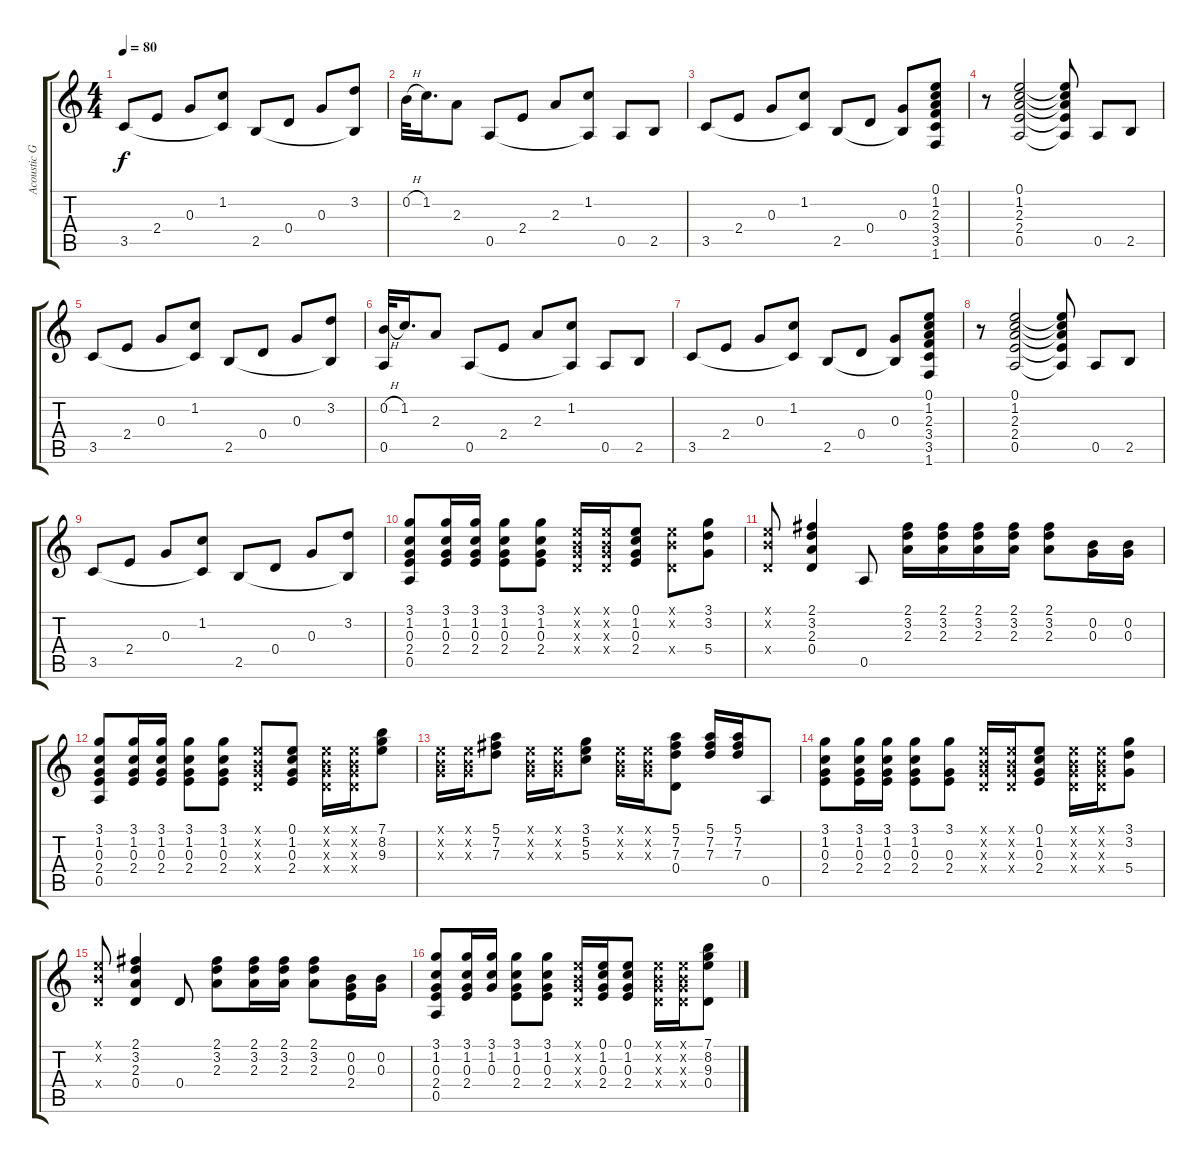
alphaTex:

\track ("Acoustic Gutar - Jimmy Page" "Acoustic G") {instrument acousticguitarsteel}
\staff {score tabs}
\tuning (E4 B3 G3 D3 A2 E2) {hide}
\ts (4 4)
\tempo 80
\clef g2
\ks c
3.5.8{dy f} 2.4.8 0.3.8 (1.2 3.5{t}).8 2.5.8 0.4.8 0.3.8 (3.2 2.5{t}).8 |
0.2{h}.32 1.2.16{d} 2.3.8 0.5.8 2.4.8 2.3.8 (1.2 0.5{t}).8 0.5.8 2.5.8 |
3.5.8 2.4.8 0.3.8 (1.2 3.5{t}).8 2.5.8 0.4.8 (0.3 2.5{t}).8 (0.1 1.2 2.3 3.4 3.5 1.6).8 |
r.8 (0.1 1.2 2.3 2.4 0.5).2 (0.1{t} 1.2{t} 2.3{t} 2.4{t} 0.5{t}).8 0.5.8 2.5.8 |
3.5.8 2.4.8 0.3.8 (1.2 3.5{t}).8 2.5.8 0.4.8 0.3.8 (3.2 2.5{t}).8 |
(0.2{h} 0.5).32 1.2.16{d} 2.3.8 0.5.8 2.4.8 2.3.8 (1.2 0.5{t}).8 0.5.8 2.5.8 |
3.5.8 2.4.8 0.3.8 (1.2 3.5{t}).8 2.5.8 0.4.8 (0.3 2.5{t}).8 (0.1 1.2 2.3 3.4 3.5 1.6).8 |
r.8 (0.1 1.2 2.3 2.4 0.5).2 (0.1{t} 1.2{t} 2.3{t} 2.4{t} 0.5{t}).8 0.5.8 2.5.8 |
3.5.8 2.4.8 0.3.8 (1.2 3.5{t}).8 2.5.8 0.4.8 0.3.8 (3.2 2.5{t}).8 |
(3.1 1.2 0.3 2.4 0.5).8 (3.1 1.2 0.3 2.4).16 (3.1 1.2 0.3 2.4).16 (3.1 1.2 0.3 2.4).8 (3.1 1.2 0.3 2.4).8 (0.1{x} 0.2{x} 0.3{x} 0.4{x}).16 (0.1{x} 0.2{x} 0.3{x} 0.4{x}).16 (0.1 1.2 0.3 2.4).8 (0.1{x} 0.2{x} 0.4{x}).8 (3.1 3.2 5.4).8 |
(0.1{x} 0.2{x} 0.4{x}).8 (2.1 3.2 2.3 0.4).4 0.5.8 (2.1 3.2 2.3).16 (2.1 3.2 2.3).16 (2.1 3.2 2.3).16 (2.1 3.2 2.3).16 (2.1 3.2 2.3).8 (0.2 0.3).16 (0.2 0.3).16 |
(3.1 1.2 0.3 2.4 0.5).8 (3.1 1.2 0.3 2.4).16 (3.1 1.2 0.3 2.4).16 (3.1 1.2 0.3 2.4).8 (3.1 1.2 0.3 2.4).8 (0.1{x} 0.2{x} 0.3{x} 0.4{x}).8 (0.1 1.2 0.3 2.4).8 (0.1{x} 0.2{x} 0.3{x} 0.4{x}).16 (0.1{x} 0.2{x} 0.3{x} 0.4{x}).16 (7.1 8.2 9.3).8 |
(0.1{x} 0.2{x} 0.3{x}).16 (0.1{x} 0.2{x} 0.3{x}).16 (5.1 7.2 7.3).8 (0.1{x} 0.2{x} 0.3{x}).16 (0.1{x} 0.2{x} 0.3{x}).16 (3.1 5.2 5.3).8 (0.1{x} 0.2{x} 0.3{x}).16 (0.1{x} 0.2{x} 0.3{x}).16 (5.1 7.2 7.3 0.4).8 (5.1 7.2 7.3).16 (5.1 7.2 7.3).16 0.5.8 |
(3.1 1.2 0.3 2.4).8 (3.1 1.2 0.3 2.4).16 (3.1 1.2 0.3 2.4).16 (3.1 1.2 0.3 2.4).8 (3.1 0.3 2.4).8 (0.1{x} 0.2{x} 0.3{x} 0.4{x}).16 (0.1{x} 0.2{x} 0.3{x} 0.4{x}).16 (0.1 1.2 0.3 2.4).8 (0.1{x} 0.2{x} 0.3{x} 0.4{x}).16 (0.1{x} 0.2{x} 0.3{x} 0.4{x}).16 (3.1 3.2 5.4).8 |
(0.1{x} 0.2{x} 0.4{x}).8 (2.1 3.2 2.3 0.4).4 0.4.8 (2.1 3.2 2.3).8 (2.1 3.2 2.3).16 (2.1 3.2 2.3).16 (2.1 3.2 2.3).8 (0.2 0.3 2.4).16 (0.2 0.3).16 |
(3.1 1.2 0.3 2.4 0.5).8 (3.1 1.2 0.3 2.4).16 (3.1 1.2 0.3).16 (3.1 1.2 0.3 2.4).8 (3.1 1.2 0.3 2.4).8 (0.1{x} 0.2{x} 0.3{x} 0.4{x}).16 (0.1 1.2 0.3 2.4).16 (0.1 1.2 0.3 2.4).8 (0.1{x} 0.2{x} 0.3{x} 0.4{x}).16 (0.1{x} 0.2{x} 0.3{x} 0.4{x}).16 (7.1 8.2 9.3 0.4).8
